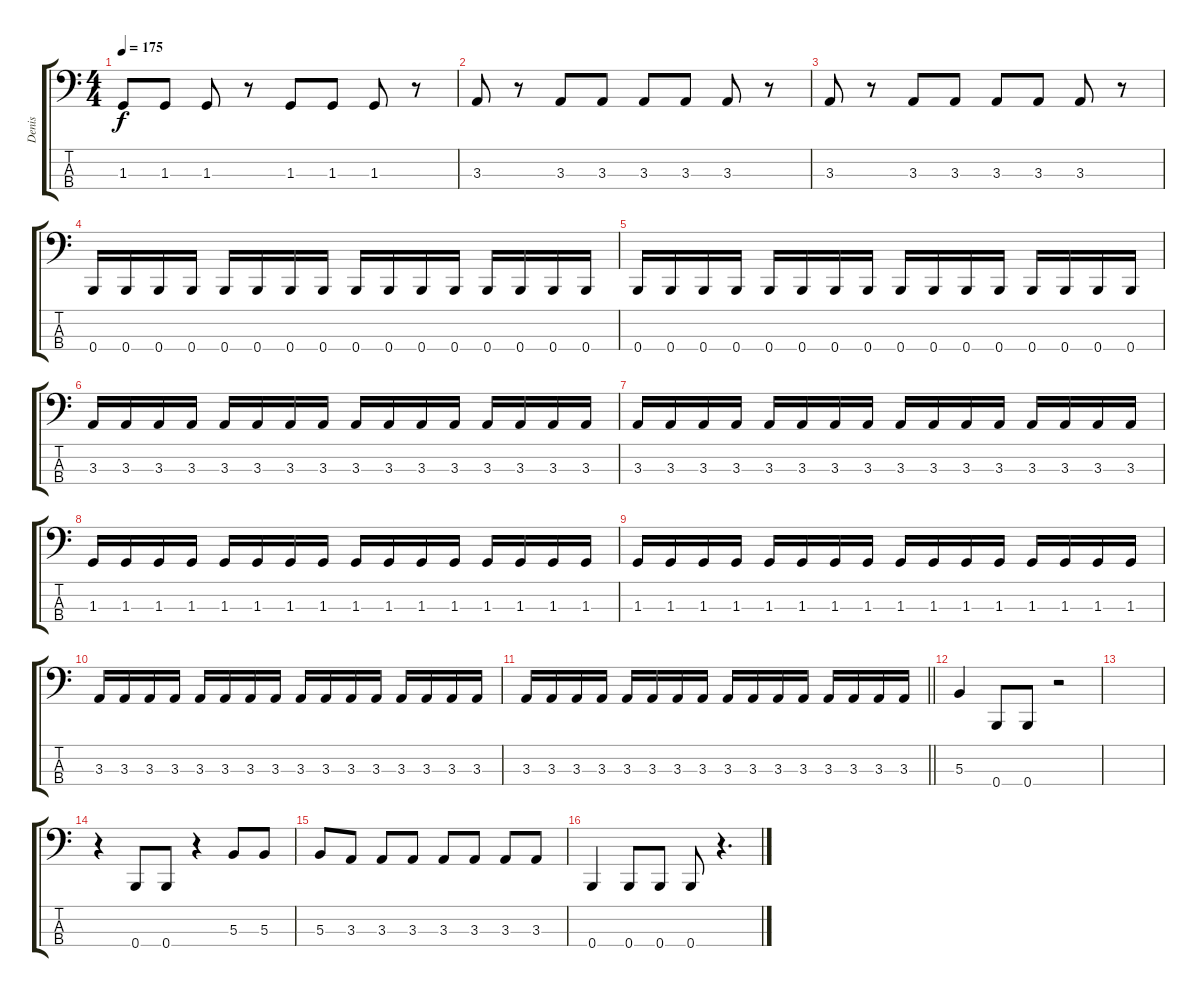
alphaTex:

\track ("Denis" "Denis") {instrument electricbasspick}
\staff {score tabs}
\tuning (E2 B1 Gb1 B0) {hide}
\ts (4 4)
\tempo 175
\clef f4
\ks c
1.3.8{dy f} 1.3.8 1.3.8 r.8 1.3.8 1.3.8 1.3.8 r.8 |
3.3.8 r.8 3.3.8 3.3.8 3.3.8 3.3.8 3.3.8 r.8 |
3.3.8 r.8 3.3.8 3.3.8 3.3.8 3.3.8 3.3.8 r.8 |
0.4.16 0.4.16 0.4.16 0.4.16 0.4.16 0.4.16 0.4.16 0.4.16 0.4.16 0.4.16 0.4.16 0.4.16 0.4.16 0.4.16 0.4.16 0.4.16 |
0.4.16 0.4.16 0.4.16 0.4.16 0.4.16 0.4.16 0.4.16 0.4.16 0.4.16 0.4.16 0.4.16 0.4.16 0.4.16 0.4.16 0.4.16 0.4.16 |
3.3.16 3.3.16 3.3.16 3.3.16 3.3.16 3.3.16 3.3.16 3.3.16 3.3.16 3.3.16 3.3.16 3.3.16 3.3.16 3.3.16 3.3.16 3.3.16 |
3.3.16 3.3.16 3.3.16 3.3.16 3.3.16 3.3.16 3.3.16 3.3.16 3.3.16 3.3.16 3.3.16 3.3.16 3.3.16 3.3.16 3.3.16 3.3.16 |
1.3.16 1.3.16 1.3.16 1.3.16 1.3.16 1.3.16 1.3.16 1.3.16 1.3.16 1.3.16 1.3.16 1.3.16 1.3.16 1.3.16 1.3.16 1.3.16 |
1.3.16 1.3.16 1.3.16 1.3.16 1.3.16 1.3.16 1.3.16 1.3.16 1.3.16 1.3.16 1.3.16 1.3.16 1.3.16 1.3.16 1.3.16 1.3.16 |
3.3.16 3.3.16 3.3.16 3.3.16 3.3.16 3.3.16 3.3.16 3.3.16 3.3.16 3.3.16 3.3.16 3.3.16 3.3.16 3.3.16 3.3.16 3.3.16 |
\barLineRight lightlight
3.3.16 3.3.16 3.3.16 3.3.16 3.3.16 3.3.16 3.3.16 3.3.16 3.3.16 3.3.16 3.3.16 3.3.16 3.3.16 3.3.16 3.3.16 3.3.16 |
\section ("" "")
5.3.4 0.4.8 0.4.8 r.2 |
|
r.4 0.4.8 0.4.8 r.4 5.3.8 5.3.8 |
5.3.8 3.3.8 3.3.8 3.3.8 3.3.8 3.3.8 3.3.8 3.3.8 |
0.4.4 0.4.8 0.4.8 0.4.8 r.4{d}
